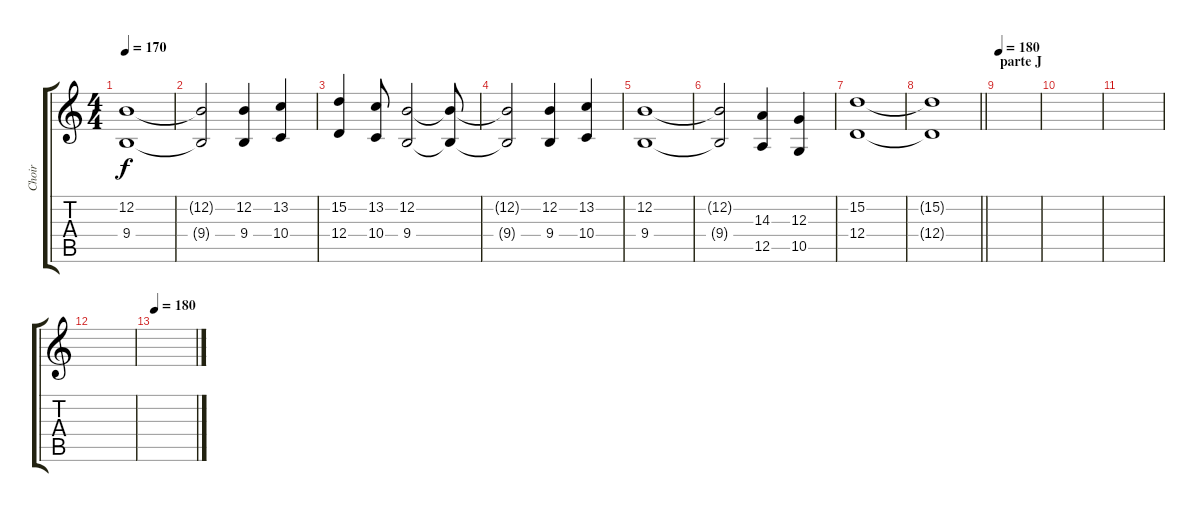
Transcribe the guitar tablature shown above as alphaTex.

\track ("Choir" "Choir") {instrument synthvoice}
\staff {score tabs}
\tuning (E4 B3 G3 D3 A2 E2) {hide}
\ts (4 4)
\tempo 170
\clef g2
\ks c
(12.2 9.4).1{dy f} |
(12.2{t} 9.4{t}).2 (12.2 9.4).4 (13.2 10.4).4 |
(15.2 12.4).4 (13.2 10.4).8 (12.2 9.4).2 (12.2{t} 9.4{t}).8 |
(12.2{t} 9.4{t}).2 (12.2 9.4).4 (13.2 10.4).4 |
(12.2 9.4).1 |
(12.2{t} 9.4{t}).2 (14.3 12.5).4 (12.3 10.5).4 |
(15.2 12.4).1 |
\barLineRight lightlight
(15.2{t} 12.4{t}).1 |
\section ("" "parte J")
\tempo 180
|
|
|
|
\tempo 180
